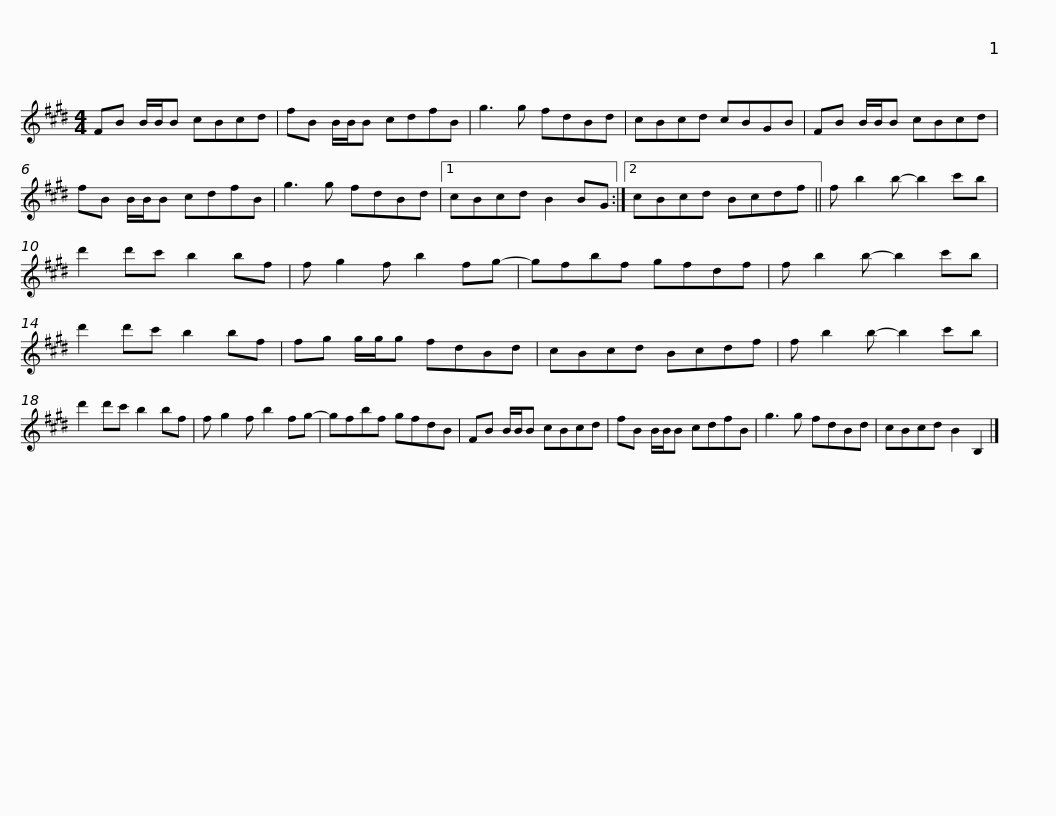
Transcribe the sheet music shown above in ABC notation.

X:1
L:1/8
M:4/4
I:linebreak $
K:E
V:1 treble
V:1
 FB B/B/B cBcd | fB B/B/B cdfB | g3 g fdBd | cBcd cBGB | FB B/B/B cBcd |$ %5
 fB B/B/B cdfB | g3 g fdBd |1 cBcd B2 BG :|2 cBcd Bcdf || f b2 b- b2 c'b |$ %10
 d'2 d'c' b2 bf | f g2 f b2 fg- | gfbf gfdf | f b2 b- b2 c'b | d'2 d'c' b2 bf |$ %15
 fg g/g/g fdBd | cBcd Bcdf | f b2 b- b2 c'b | d'2 d'c' b2 bf | f g2 f b2 fg- |$ %20
 gfbf gfdB | FB B/B/B cBcd | fB B/B/B cdfB | g3 g fdBd | cBcd B2 B,2 |] %25
